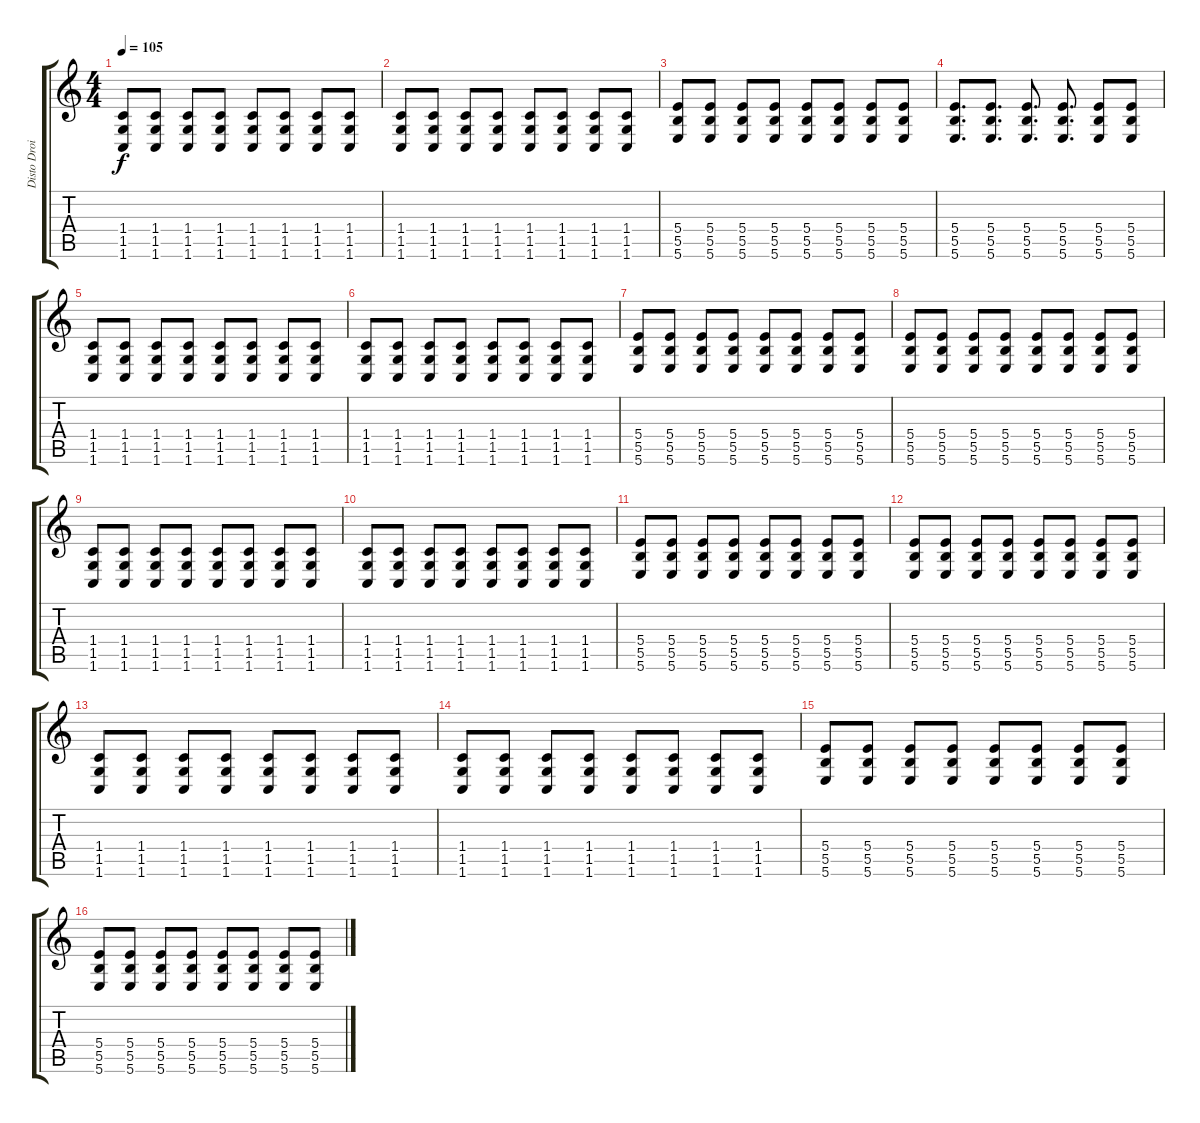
\track ("Disto Droite" "Disto Droi") {instrument distortionguitar}
\staff {score tabs}
\tuning (Db4 Ab3 E3 B2 Gb2 B1) {hide}
\ts (4 4)
\tempo 105
\clef g2
\ks c
(1.4 1.5 1.6).8{dy f} (1.4 1.5 1.6).8 (1.4 1.5 1.6).8 (1.4 1.5 1.6).8 (1.4 1.5 1.6).8 (1.4 1.5 1.6).8 (1.4 1.5 1.6).8 (1.4 1.5 1.6).8 |
(1.4 1.5 1.6).8 (1.4 1.5 1.6).8 (1.4 1.5 1.6).8 (1.4 1.5 1.6).8 (1.4 1.5 1.6).8 (1.4 1.5 1.6).8 (1.4 1.5 1.6).8 (1.4 1.5 1.6).8 |
(5.4 5.5 5.6).8 (5.4 5.5 5.6).8 (5.4 5.5 5.6).8 (5.4 5.5 5.6).8 (5.4 5.5 5.6).8 (5.4 5.5 5.6).8 (5.4 5.5 5.6).8 (5.4 5.5 5.6).8 |
(5.4 5.5 5.6).8{d} (5.4 5.5 5.6).8{d} (5.4 5.5 5.6).8{d} (5.4 5.5 5.6).8{d} (5.4 5.5 5.6).8 (5.4 5.5 5.6).8 |
(1.4 1.5 1.6).8 (1.4 1.5 1.6).8 (1.4 1.5 1.6).8 (1.4 1.5 1.6).8 (1.4 1.5 1.6).8 (1.4 1.5 1.6).8 (1.4 1.5 1.6).8 (1.4 1.5 1.6).8 |
(1.4 1.5 1.6).8 (1.4 1.5 1.6).8 (1.4 1.5 1.6).8 (1.4 1.5 1.6).8 (1.4 1.5 1.6).8 (1.4 1.5 1.6).8 (1.4 1.5 1.6).8 (1.4 1.5 1.6).8 |
(5.4 5.5 5.6).8 (5.4 5.5 5.6).8 (5.4 5.5 5.6).8 (5.4 5.5 5.6).8 (5.4 5.5 5.6).8 (5.4 5.5 5.6).8 (5.4 5.5 5.6).8 (5.4 5.5 5.6).8 |
(5.4 5.5 5.6).8 (5.4 5.5 5.6).8 (5.4 5.5 5.6).8 (5.4 5.5 5.6).8 (5.4 5.5 5.6).8 (5.4 5.5 5.6).8 (5.4 5.5 5.6).8 (5.4 5.5 5.6).8 |
(1.4 1.5 1.6).8 (1.4 1.5 1.6).8 (1.4 1.5 1.6).8 (1.4 1.5 1.6).8 (1.4 1.5 1.6).8 (1.4 1.5 1.6).8 (1.4 1.5 1.6).8 (1.4 1.5 1.6).8 |
(1.4 1.5 1.6).8 (1.4 1.5 1.6).8 (1.4 1.5 1.6).8 (1.4 1.5 1.6).8 (1.4 1.5 1.6).8 (1.4 1.5 1.6).8 (1.4 1.5 1.6).8 (1.4 1.5 1.6).8 |
(5.4 5.5 5.6).8 (5.4 5.5 5.6).8 (5.4 5.5 5.6).8 (5.4 5.5 5.6).8 (5.4 5.5 5.6).8 (5.4 5.5 5.6).8 (5.4 5.5 5.6).8 (5.4 5.5 5.6).8 |
(5.4 5.5 5.6).8 (5.4 5.5 5.6).8 (5.4 5.5 5.6).8 (5.4 5.5 5.6).8 (5.4 5.5 5.6).8 (5.4 5.5 5.6).8 (5.4 5.5 5.6).8 (5.4 5.5 5.6).8 |
(1.4 1.5 1.6).8 (1.4 1.5 1.6).8 (1.4 1.5 1.6).8 (1.4 1.5 1.6).8 (1.4 1.5 1.6).8 (1.4 1.5 1.6).8 (1.4 1.5 1.6).8 (1.4 1.5 1.6).8 |
(1.4 1.5 1.6).8 (1.4 1.5 1.6).8 (1.4 1.5 1.6).8 (1.4 1.5 1.6).8 (1.4 1.5 1.6).8 (1.4 1.5 1.6).8 (1.4 1.5 1.6).8 (1.4 1.5 1.6).8 |
(5.4 5.5 5.6).8 (5.4 5.5 5.6).8 (5.4 5.5 5.6).8 (5.4 5.5 5.6).8 (5.4 5.5 5.6).8 (5.4 5.5 5.6).8 (5.4 5.5 5.6).8 (5.4 5.5 5.6).8 |
(5.4 5.5 5.6).8 (5.4 5.5 5.6).8 (5.4 5.5 5.6).8 (5.4 5.5 5.6).8 (5.4 5.5 5.6).8 (5.4 5.5 5.6).8 (5.4 5.5 5.6).8 (5.4 5.5 5.6).8
